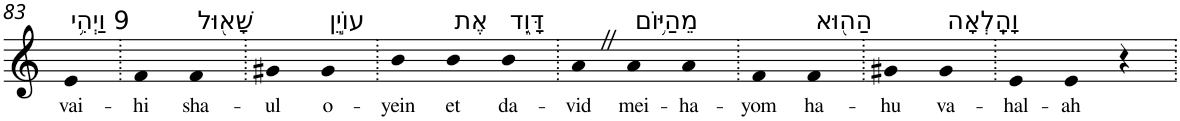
**kern	**text
*part1	*part1
*staff1	*staff1
*I"Piano	*
*I'Pno	*
!!LO:PB:g=z
*clefG2	*
*k[]	*
=83	=83
!LO:TX:a:t=9 וַיְהִ֥י	!
!	!LO:LY:b
4e	vai-
=84.	=84.
!	!LO:LY:b
4f	-hi
!LO:TX:a:t=שָׁא֖וּל	!
!	!LO:LY:b
4f	sha-
=85.	=85.
!	!LO:LY:b
4g#X	-ul
!LO:TX:a:t=עוֹיֵ֣ן	!
!	!LO:LY:b
4g#	o-
=86.	=86.
!	!LO:LY:b
4b	-yein
!LO:TX:a:t=אֶת	!
!	!LO:LY:b
4b	et
!LO:TX:a:t=דָּוִ֑ד	!
!	!LO:LY:b
4b	da-
=87.	=87.
!	!LO:LY:b
4aZ	-vid
!LO:TX:a:t=מֵהַיּ֥וֹם	!
!	!LO:LY:b
4a	mei-
!	!LO:LY:b
4a	-ha-
=88.	=88.
!	!LO:LY:b
4f	-yom
!LO:TX:a:t=הַה֖וּא	!
!	!LO:LY:b
4f	ha-
=89.	=89.
!	!LO:LY:b
4g#X	-hu
!LO:TX:a:t=וָהָֽלְאָה	!
!	!LO:LY:b
4g#	va-
=90.	=90.
!	!LO:LY:b
4e	-hal-
!	!LO:LY:b
4e	-ah
4r	.
=.	=.
*-	*-
